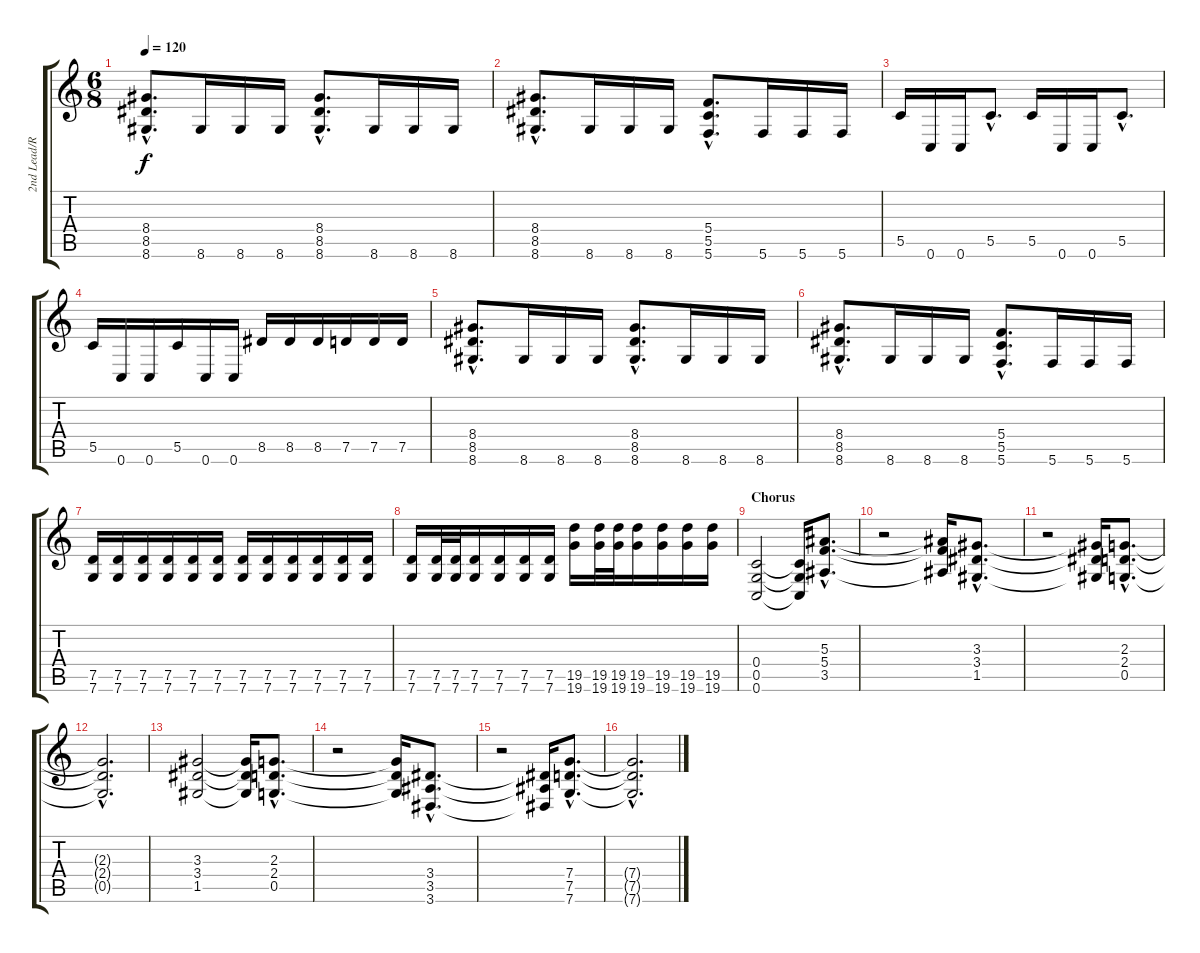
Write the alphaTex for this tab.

\track ("2nd Lead/Rhythm Guitar" "2nd Lead/R") {instrument overdrivenguitar}
\staff {score tabs}
\tuning (D4 A3 F3 C3 G2 C2) {hide}
\ts (6 8)
\tempo 120
\clef g2
\ks c
(8.4{hac} 8.5{hac} 8.6{hac}).8{d dy f} 8.6.16 8.6.16 8.6.16 (8.4{hac} 8.5{hac} 8.6{hac}).8{d} 8.6.16 8.6.16 8.6.16 |
(8.4{hac} 8.5{hac} 8.6{hac}).8{d} 8.6.16 8.6.16 8.6.16 (5.4{hac} 5.5{hac} 5.6{hac}).8{d} 5.6.16 5.6.16 5.6.16 |
5.5.16 0.6.16 0.6.16 5.5{hac}.8{d} 5.5.16 0.6.16 0.6.16 5.5{hac}.8{d} |
5.5.16 0.6.16 0.6.16 5.5.16 0.6.16 0.6.16 8.5.16 8.5.16 8.5.16 7.5.16 7.5.16 7.5.16 |
(8.4{hac} 8.5{hac} 8.6{hac}).8{d} 8.6.16 8.6.16 8.6.16 (8.4{hac} 8.5{hac} 8.6{hac}).8{d} 8.6.16 8.6.16 8.6.16 |
(8.4{hac} 8.5{hac} 8.6{hac}).8{d} 8.6.16 8.6.16 8.6.16 (5.4{hac} 5.5{hac} 5.6{hac}).8{d} 5.6.16 5.6.16 5.6.16 |
(7.5 7.6).16 (7.5 7.6).16 (7.5 7.6).16 (7.5 7.6).16 (7.5 7.6).16 (7.5 7.6).16 (7.5 7.6).16 (7.5 7.6).16 (7.5 7.6).16 (7.5 7.6).16 (7.5 7.6).16 (7.5 7.6).16 |
(7.5 7.6).16 (7.5 7.6).32 (7.5 7.6).32 (7.5 7.6).16 (7.5 7.6).16 (7.5 7.6).16 (7.5 7.6).16 (19.5 19.6).16 (19.5 19.6).32 (19.5 19.6).32 (19.5 19.6).16 (19.5 19.6).16 (19.5 19.6).16 (19.5 19.6).16 |
\section ("" "Chorus")
(0.4 0.5 0.6).2 (0.4{t} 0.5{t} 0.6{t}).16 (5.3{hac} 5.4{hac} 3.5{hac}).8{d} |
r.2 (5.3{t} 5.4{t} 3.5{t}).16 (3.3{hac} 3.4{hac} 1.5{hac}).8{d} |
r.2 (3.3{t} 3.4{t} 1.5{t}).16 (2.3{hac} 2.4{hac} 0.5{hac}).8{d} |
(2.3{hac t} 2.4{hac t} 0.5{hac t}).2{d} |
(3.3 3.4 1.5).2 (3.3{t} 3.4{t} 1.5{t}).16 (2.3{hac} 2.4{hac} 0.5{hac}).8{d} |
r.2 (2.3{t} 2.4{t} 0.5{t}).16 (3.4{hac} 3.5{hac} 3.6{hac}).8{d} |
r.2 (3.4{t} 3.5{t} 3.6{t}).16 (7.4{hac} 7.5{hac} 7.6{hac}).8{d} |
(7.4{hac t} 7.5{hac t} 7.6{hac t}).2{d}
